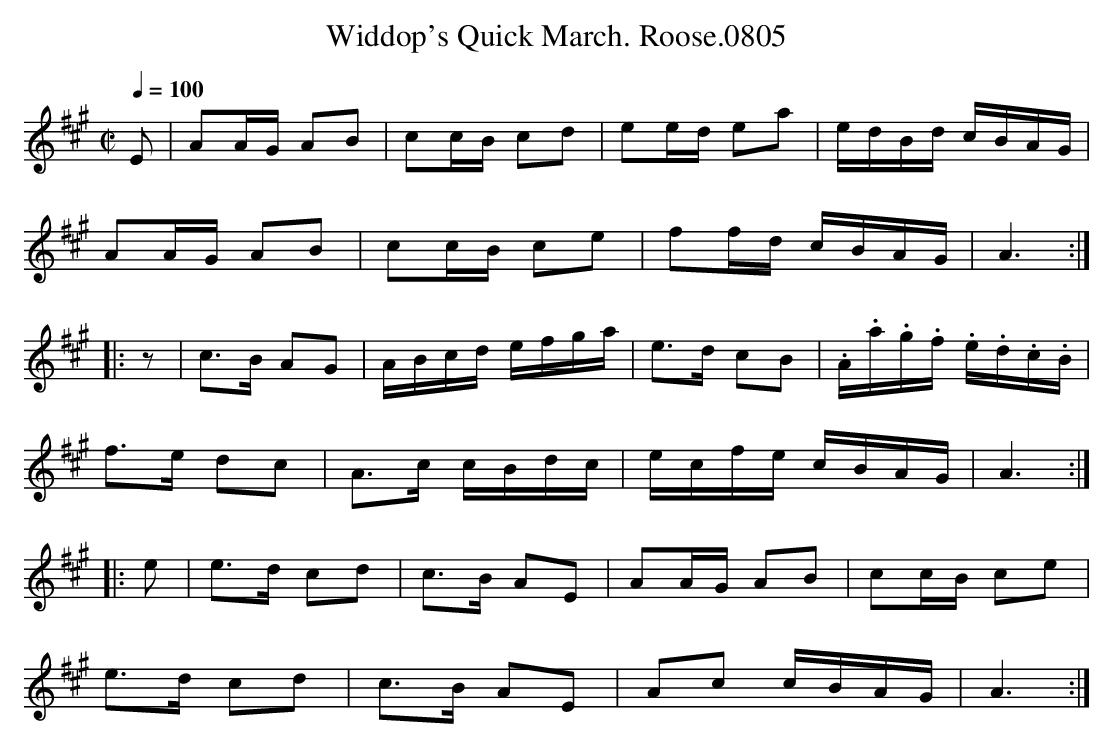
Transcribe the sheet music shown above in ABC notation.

X:1
T:Widdop's Quick March. Roose.0805
M:C|
L:1/8
Q:1/4=100
K:A
E | AA/G/ AB | cc/B/ cd | ee/d/ ea |e/d/B/d/ c/B/A/G/ |
AA/G/ AB | cc/B/ ce |ff/d/ c/B/A/G/ | A3 :|
|: z | c>B AG | A/B/c/d/ e/f/g/a/ | e>d cB | .A/.a/.g/.f/ .e/.d/.c/.B/|
f>e dc | A>c c/B/d/c/ | e/c/f/e/ c/B/A/G/ | A3:|
|: e | e>d cd | c>B AE | AA/G/ AB | cc/B/ ce |
e>d cd | c>B AE | Ac c/B/A/G/ | A3 :|
